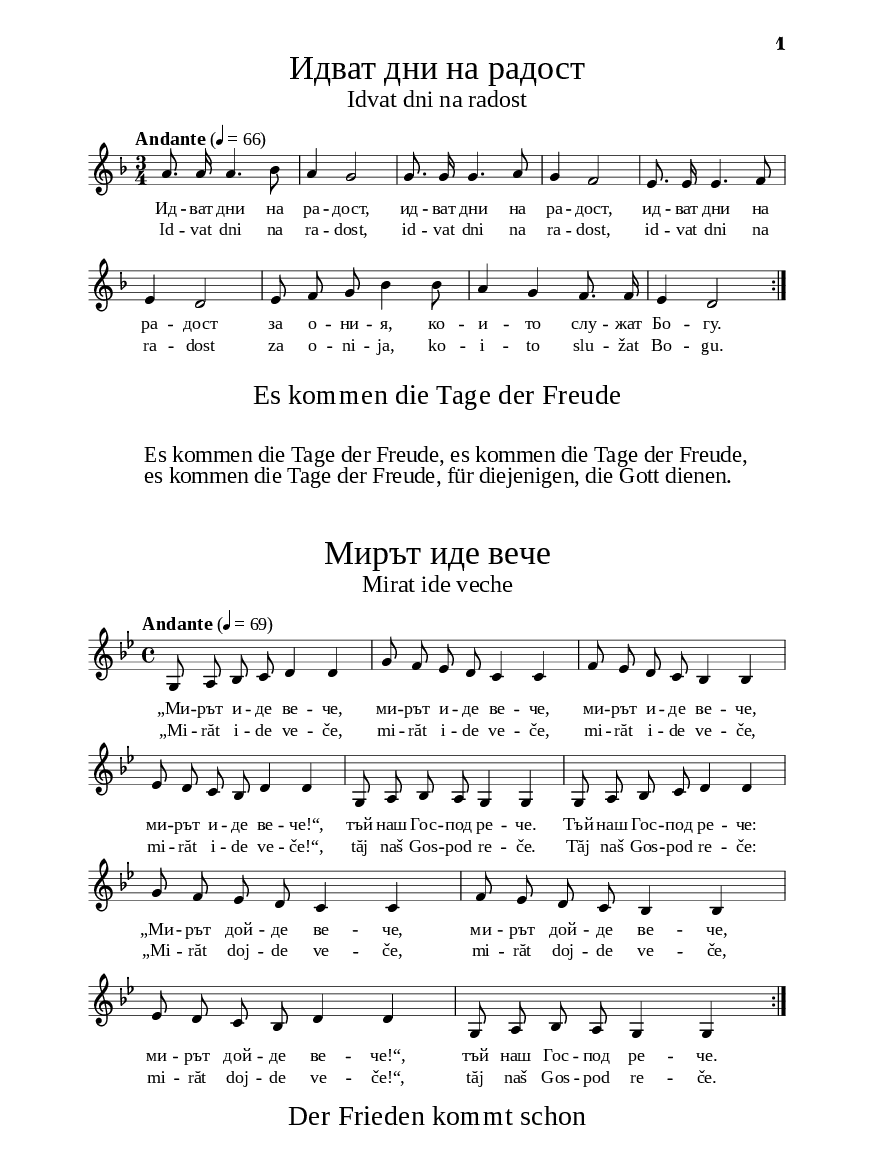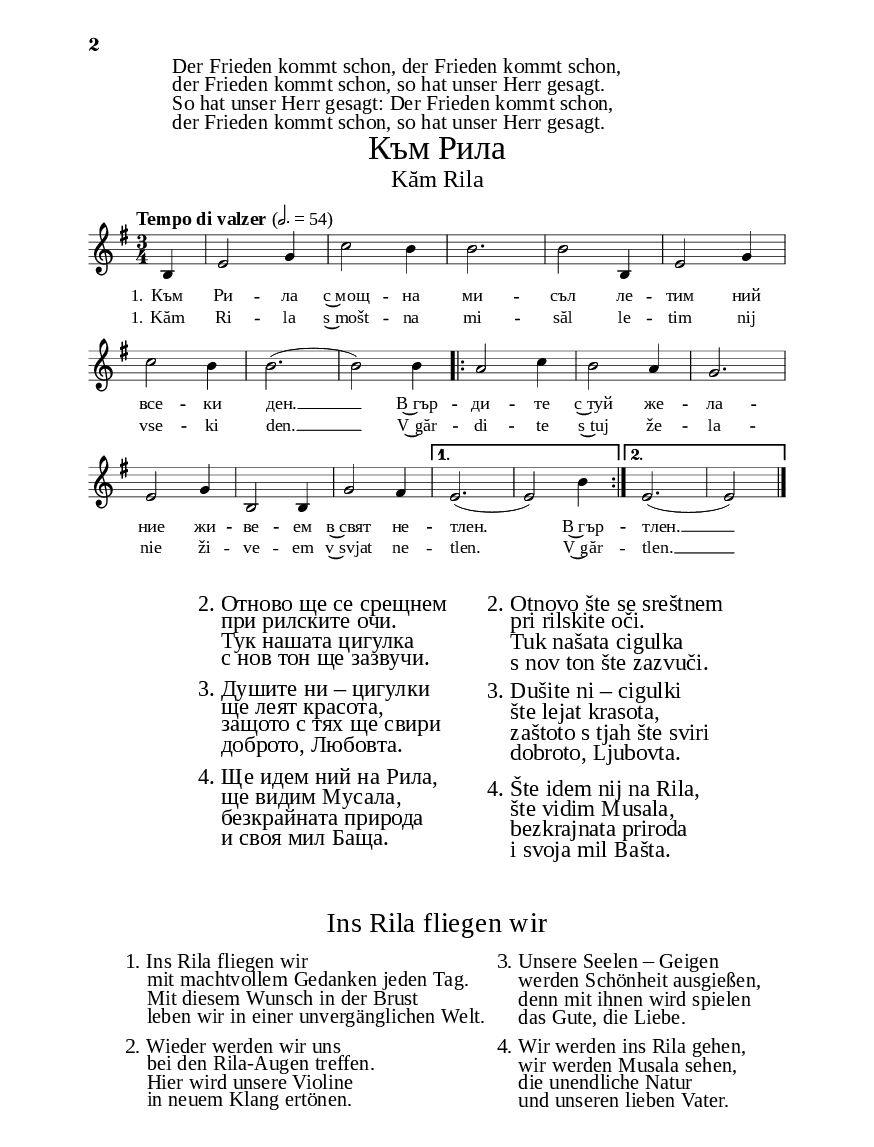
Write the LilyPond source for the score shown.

\version "2.24.4"

% include paper part and global functions
\include "include/globals.ily"

\bookpart {
  \label #'ref056_1
  \tocItem \markup "Идват дни на радост – Idvat dni na radost"
  \include "include/bookpart-paper.ily"
  \score {
    \include "include/score-layout.ily"

    \new Voice \absolute  {
      \clef treble
      \key d \minor
      \time 3/4
      \autoBeamOff
      \tempoFunc "Andante" 4 "66"
      a'8. a'16 a'4. bes'8 | a'4 g'2 | g'8. g'16 g'4. a'8 |
      g'4 f'2 | e'8. e'16 e'4. f'8 | e'4 d'2 |
      e'8 f'8 g'8 bes'4 bes'8 | a'4 g'4 f'8. f'16 | e'4 d'2 | \bar ":|."
    }

    \addlyrics {
      Ид -- ват дни на ра -- дост, ид -- ват дни на
      ра -- дост, ид -- ват дни на ра -- дост
      за о -- ни -- я, ко -- и -- то слу -- жат Бо -- гу.
    }

    \addlyrics {
      Id -- vat dni na ra -- dost, id -- vat dni na
      ra -- dost, id -- vat dni na ra -- dost
      za o -- ni -- ja, ko -- i -- to slu -- žat Bo -- gu.
    }


    \header {
      title = \titleFunc "Идват дни на радост" "Idvat dni na radost"
    }

    \midi{}

  } % score

  % include foreign translation(s) of the song
  \markup \vspace #1
  \version "2.24.4"

\markup \fill-line { \fontsize #deTitleFontSize "Es kommen die Tage der Freude" }
\markup \null
\markup \null
\markup \abs-fontsize #11 \override #`(baseline-skip . ,deCoupletBaselineSkip) {
  \fill-line {
    \hspace #0.1
    \column {
      \vspace #1
      \line {
        \bold "  "
        \column {   
      "Es kommen die Tage der Freude, es kommen die Tage der Freude,"
      "es kommen die Tage der Freude, für diejenigen, die Gott dienen."
     
        }
      }
    }\hspace #0.1
  }
}

  \markup \vspace #2
  \label #'ref155_2
  \tocItem \markup "Мирът иде вече – Mirat ide veche"
  \include "include/bookpart-paper.ily"
  \score {
    \include "include/score-layout.ily"

    \new Voice \relative c' {
      \clef treble
      \key g \minor
      \time 4/4
      \tempoFunc "Andante" 4 "69"
      \autoBeamOff
      \repeat volta 2 {
        g8 a bes c d4 d4 | g8 f es d c4 c |

        f8 es d c bes 4 bes 4 | \break  es8 d c bes d4 d4 |

        g,8 a bes a g4 g4 | g8 a bes c d4 d4 | \break

        g8 f es d c4 c | f8 es d c bes 4 bes 4 | \break

        es8 d c bes d4 d4 | g,8 a bes a g4 g4 | \break
      }
    }

    \addlyrics {
      „Ми -- рът и -- де ве -- че, ми -- рът и -- де ве -- че, ми -- рът и -- де ве -- че, ми -- рът и -- де ве -- че!“,
      тъй наш Гос -- под ре -- че.
      Tъй наш Гос -- под ре -- че: „Ми -- рът дой -- де ве -- че, ми -- рът дой -- де ве -- че, ми -- рът дой -- де ве -- че!“,
      тъй наш Гос -- под ре -- че.
    }
    \addlyrics {
      „Mi -- răt i -- de ve -- če, mi -- răt i -- de ve -- če, mi -- răt i -- de ve -- če, mi -- răt i -- de ve -- če!“,
      tăj naš Gos -- pod re -- če.
      Tăj naš Gos -- pod re -- če: „Mi -- răt doj -- de ve -- če, mi -- răt doj -- de ve -- če, mi -- răt doj -- de ve -- če!“,
      tăj naš Gos -- pod re -- če.}

      \header {
        title = \titleFunc "Мирът иде вече" "Mirat ide veche"
      }

      \midi{}

    } % score

    \markup \vspace #0.5

    % include foreign translation(s) of the song
    \version "2.24.3"

\markup \fill-line { \fontsize #deTitleFontSize "Der Frieden kommt schon" }
\markup \null
\markup \null
\markup \fontsize #deCoupletFontSize {
  \hspace #10
  \override #`(baseline-skip . ,deCoupletBaselineSkip)

  \column {
    \line { " " Der Frieden kommt schon,  der Frieden kommt schon, }
     \line { " " der Frieden kommt schon, so hat unser Herr gesagt.  }

    \line { " "So hat unser Herr gesagt: Der Frieden kommt schon, }
  \line {" "der Frieden kommt schon, so hat unser Herr gesagt. }

  }
}


    \label #'ref056_2
    \tocItem \markup "Към Рила – Kăm Rila"

    \include "include/bookpart-paper.ily"
    \score {
      \include "include/score-layout.ily"

      \new Voice \absolute  {
        \clef treble
        \key e \minor
        \time 3/4
        \tempoFunc "Tempo di valzer" 2. "54"
        \partial 4 b4 | e'2 g'4 | c''2 b'4 | b'2. | b'2 b4 | e'2 g'4 | \break
        c''2 b'4 | b'2. ( | b'2 ) b'4 |
        \repeat volta 2 {
          a'2 c''4 | b'2 a'4 | g'2. \break
          e'2 g'4 | b2 b4 | g'2 fis'4
        }
        \alternative {
          { e'2. ( | e'2 ) b'4 | }
          { e'2. ( | e'2 ) \bar "|." }
        }
      }

      \addlyrics {
        \set stanza = "1." Към Ри -- ла с~мощ -- на ми -- съл ле -- тим ний
        все -- ки ден. __ В~гър -- ди -- те с~туй же -- ла --
        ние жи -- ве -- ем в~свят не -- тлен. В~гър -- тлен. __
      }

      \addlyrics {
        \set stanza = "1." Kăm Ri -- la s~mošt -- na mi -- săl le -- tim nij
        vse -- ki den. __ V~găr -- di -- te s~tuj že -- la --
        nie ži -- ve -- em v~svjat ne -- tlen. V~găr -- tlen. __
      }

      \header {
        title = \titleFunc "Към Рила" "Kăm Rila"
      }

      \midi{}

    } % score
    \markup \empty-two

    \markup \abs-fontsize #11 {
      \hspace #15
      \override #`(baseline-skip . ,bgCoupletBaselineSkip)
      \column {

        \line { 2. Отново ще се срещнем  }
        \line {   "   " при рилските очи. }
        \line {   "   " Тук нашата цигулка }
        \line {   "   " с нов тон ще зазвучи. }

        \vspace #0.5
        \line { 3. Душите ни  – цигулки }
        \line {   "   " ще леят красота, }
        \line {   "   " защото с тях ще свири  }
        \line {   "   " доброто, Любовта. }
        \vspace #0.5
        \line { 4. Ще идем ний на Рила, }
        \line {   "   " ще видим Мусала, }
        \line {   "   " безкрайната природа  }
        \line {   "   " и своя мил Баща. }
      }

      \hspace #5
      \override #`(baseline-skip . ,bgCoupletBaselineSkip)
      \column {

        \line { 2. Otnovo šte se sreštnem  }
        \line {   "   " pri rilskite oči. }
        \line {   "   " Tuk našata cigulka }
        \line {   "   " s nov ton šte zazvuči. }

        \vspace #0.5
        \line { 3. Dušite ni  – cigulki }
        \line {   "   " šte lejat krasota, }
        \line {   "   " zaštoto s tjah šte sviri  }
        \line {   "   " dobroto, Ljubovta. }
        \vspace #0.5
        \line { 4. Šte idem nij na Rila, }
        \line {   "   " šte vidim Musala, }
        \line {   "   " bezkrajnata priroda  }
        \line {   "   " i svoja mil Bašta. }
      } %column
    } % markup


    \markup \vspace #2
    \version "2.24.3"

\markup \fill-line { \fontsize #deTitleFontSize "Ins Rila fliegen wir" }
\markup \null
\markup \null
\markup \abs-fontsize #10 {
   \hspace #5
  \override #`(baseline-skip . ,deCoupletBaselineSkip)

  \column {

    \line { 1. Ins Rila fliegen wir  }
    \line {   "   " mit machtvollem Gedanken jeden Tag.  }
    \line {   "   " Mit diesem Wunsch in der Brust }
    \line {   "   " leben wir in einer unvergänglichen Welt. }

     \vspace #0.5
    \line { 2. Wieder werden wir uns  }
    \line {   "   " bei den Rila-Augen treffen. }
    \line {   "   " Hier wird unsere Violine }
    \line {   "   " in neuem Klang ertönen. }



  }

   \hspace #1
  \override #`(baseline-skip . ,deCoupletBaselineSkip)
 

  \column { 
      
    \line { 3. Unsere Seelen – Geigen  }
    \line {   "   " werden Schönheit ausgießen, }
    \line {   "   " denn mit ihnen wird spielen  }
    \line {   "   " das Gute, die Liebe. }

    \vspace #0.5
    \line { 4. Wir werden ins Rila gehen, }
    \line {   "   " wir werden Musala sehen, }
    \line {   "   " die unendliche Natur  }
    \line {   "   " und unseren lieben Vater. }
  }



}



  } % bookpart
